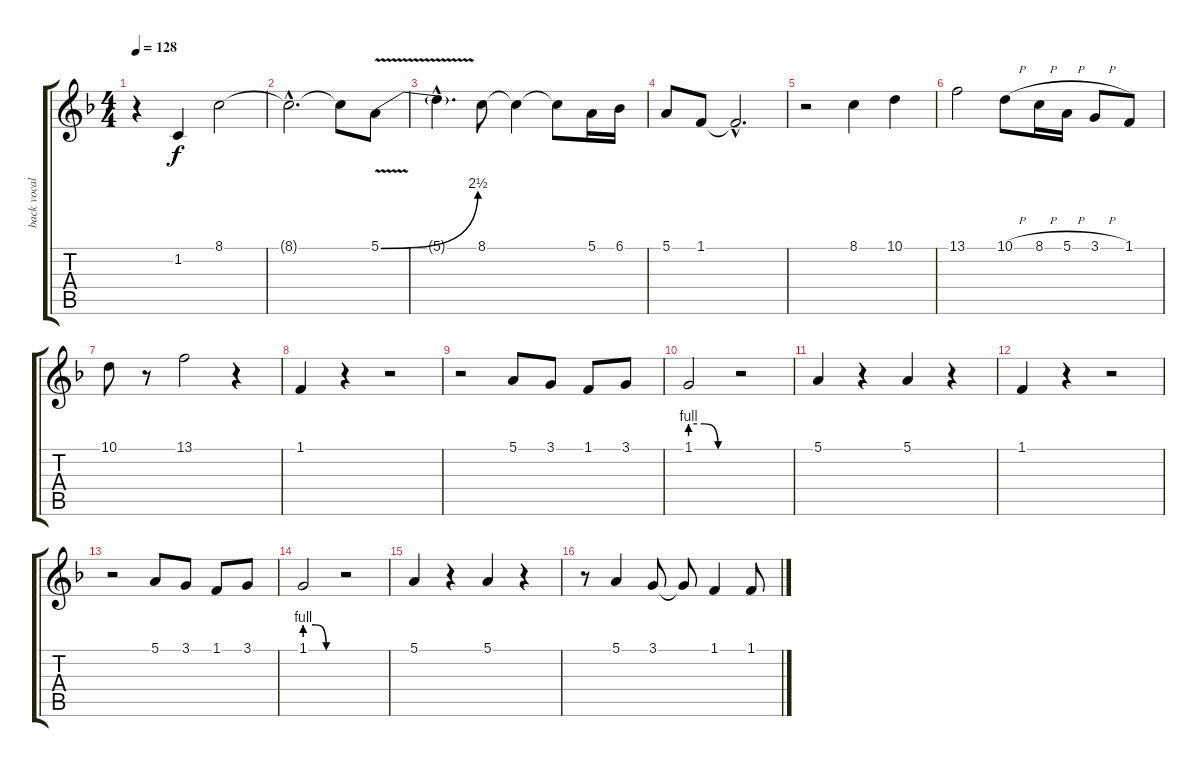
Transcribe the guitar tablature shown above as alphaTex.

\track ("back vocal" "back vocal") {instrument recorder}
\staff {score tabs}
\tuning (E4 B3 G3 D3 A2 E2) {hide}
\ts (4 4)
\tempo 128
\clef g2
\ks f
r.4{dy f} 1.2.4 8.1.2 |
8.1{hac t}.2{d} 8.1{t}.8 5.1{be (bend 0 0 60 10) v}.8 |
5.1{hac t}.4{d} 8.1.8 8.1{t}.4 8.1{t}.8 5.1.16 6.1.16 |
5.1.8 1.1.8 1.1{hac t}.2{d} |
r.2 8.1.4 10.1.4 |
13.1.2 10.1{h}.8 8.1{h}.16 5.1{h}.16 3.1{h}.8 1.1.8 |
10.1.8 r.8 13.1.2 r.4 |
1.1.4{volume 16} r.4 r.2 |
r.2 5.1.8 3.1.8 1.1.8 3.1.8 |
1.1{be (custom 0 4 20 4 40 0 60 0)}.2 r.2 |
5.1.4 r.4 5.1.4 r.4 |
1.1.4 r.4 r.2 |
r.2 5.1.8 3.1.8 1.1.8 3.1.8 |
1.1{be (custom 0 4 20 4 40 0 60 0)}.2 r.2 |
5.1.4 r.4 5.1.4 r.4 |
r.8 5.1.4{volume 13} 3.1.8 3.1{t}.8 1.1.4 1.1.8
